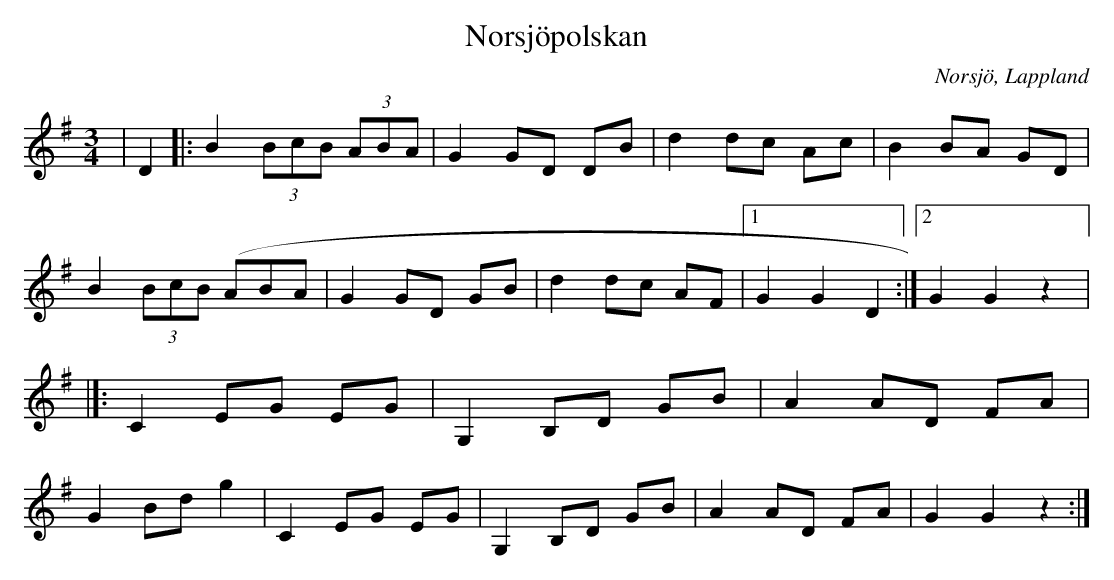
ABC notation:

X:1
T:Norsjöpolskan
O:Norsjö, Lappland
M:3/4
L:1/8
K:G
| D2|: B2 (3BcB (3ABA | G2 GD DB | d2 dc Ac | B2 BA GD | B2 (3BcB (ABA | G2 GD GB | d2 dc AF |1 G2 G2 D2 :|2 G2 G2 z2 |]: C2 EG EG | G,2 B,D GB | A2 AD FA | G2 Bd g2 | C2 EG EG | G,2 B,D GB |A2 AD FA | G2 G2 z2 :|
